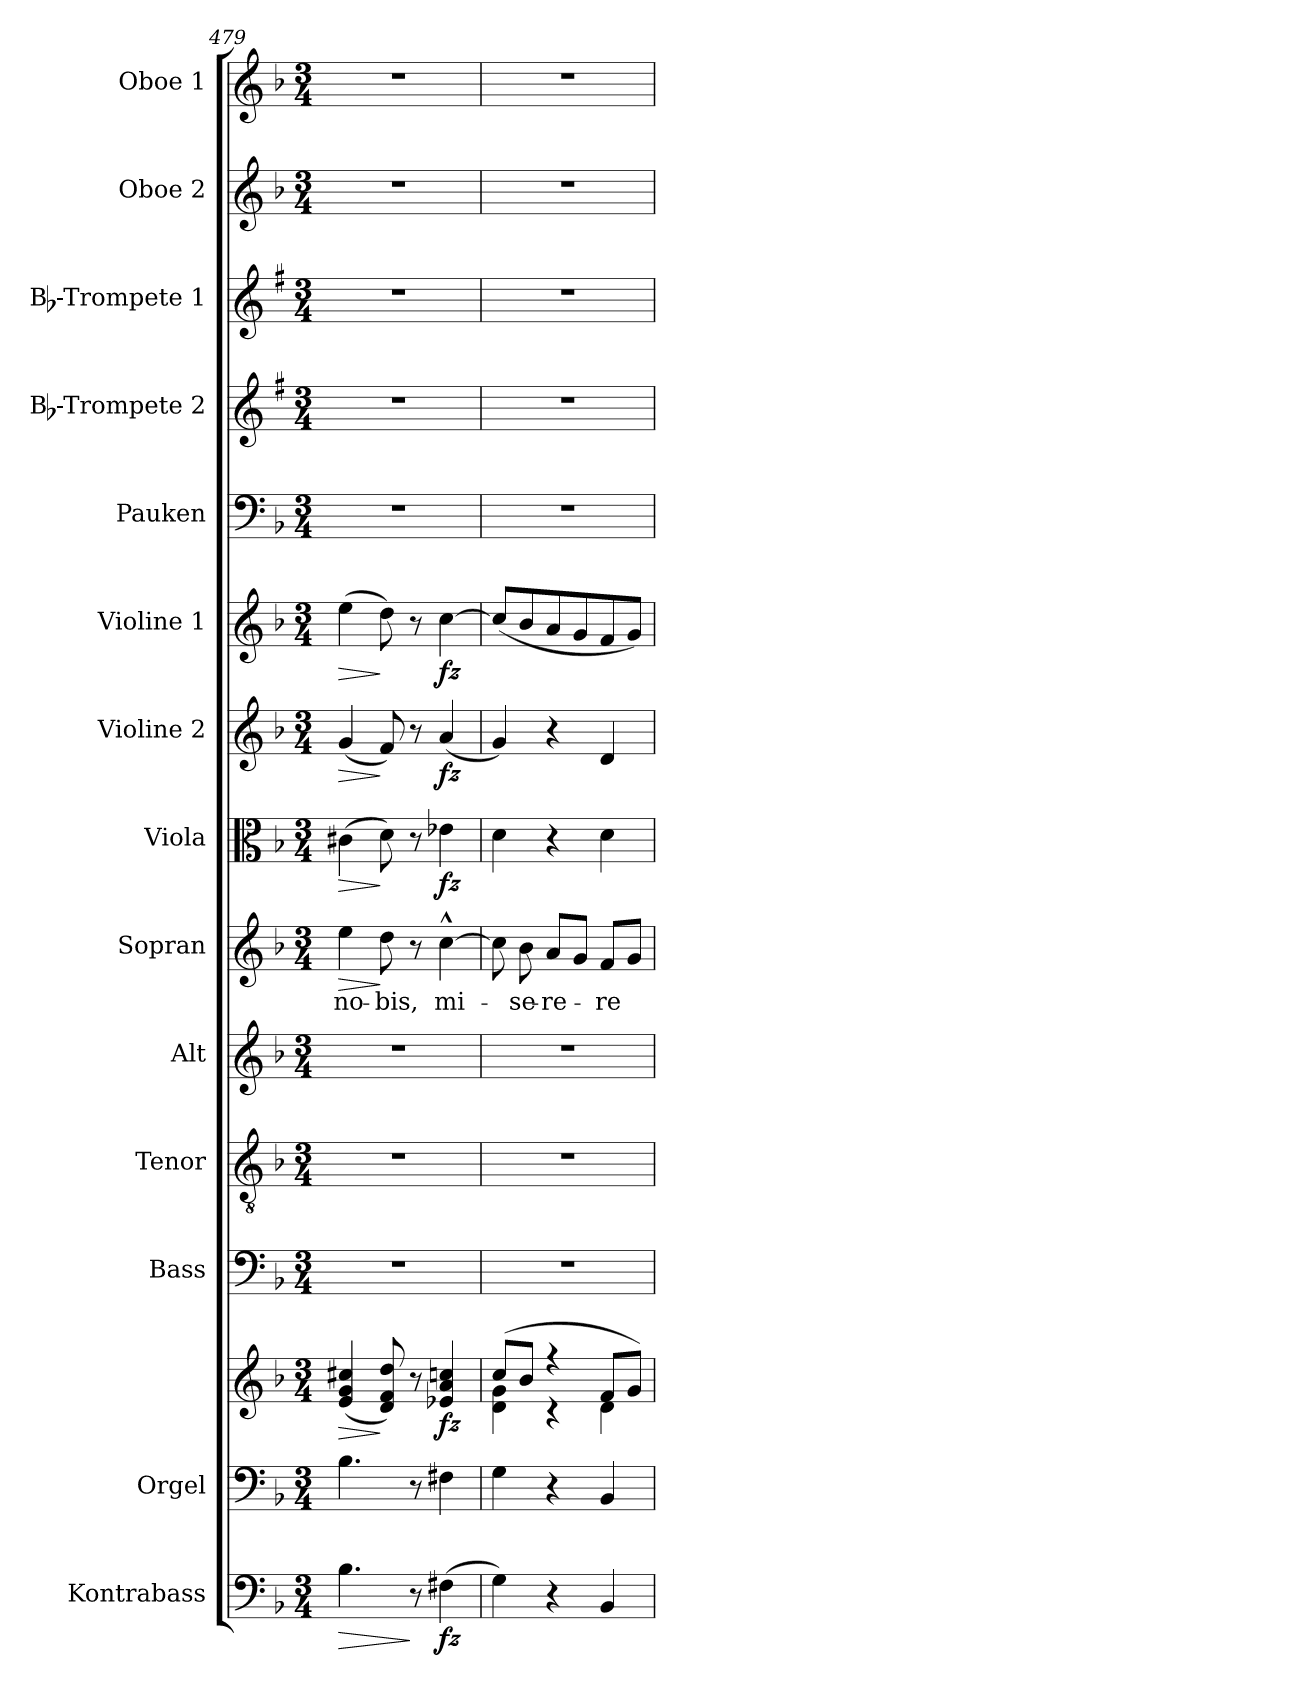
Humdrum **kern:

**kern	**dynam	**kern	**kern	**dynam	**kern	**kern	**kern	**kern	**text	**dynam	**kern	**dynam	**kern	**dynam	**kern	**dynam	**kern	**kern	**kern	**kern	**kern
*part14	*part14	*part13	*part13	*part13	*part12	*part11	*part10	*part9	*part9	*part9	*part8	*part8	*part7	*part7	*part6	*part6	*part5	*part4	*part3	*part2	*part1
*staff15	*staff15	*staff14	*staff13	*staff13/14	*staff12	*staff11	*staff10	*staff9	*staff9	*staff9	*staff8	*staff8	*staff7	*staff7	*staff6	*staff6	*staff5	*staff4	*staff3	*staff2	*staff1
*I"Kontrabass	*	*I"Orgel	*	*	*I"Bass	*I"Tenor	*I"Alt	*I"Sopran	*	*	*I"Viola	*	*I"Violine 2	*	*I"Violine 1	*	*I"Pauken	*I"Bb-Trompete 2	*I"Bb-Trompete 1	*I"Oboe 2	*I"Oboe 1
*I'Kb.	*	*I'Org.	*	*	*I'B.	*I'T.	*I'A.	*I'S.	*	*	*I'Vla.	*	*I'Vl. 2	*	*I'Vl. 1	*	*I'Pk.	*I'Bb Trp. 2	*I'Bb Trp. 1	*I'Ob. 2	*I'Ob. 1
*clefF4	*	*clefF4	*clefG2	*	*clefF4	*clefGv2	*clefG2	*clefG2	*	*	*clefC3	*	*clefG2	*	*clefG2	*	*clefF4	*clefG2	*clefG2	*clefG2	*clefG2
*ITrd7c12	*	*	*	*	*	*	*	*	*	*	*	*	*	*	*	*	*	*ITrd1c2	*ITrd1c2	*	*
*k[b-]	*	*k[b-]	*k[b-]	*	*k[b-]	*k[b-]	*k[b-]	*k[b-]	*	*	*k[b-]	*	*k[b-]	*	*k[b-]	*	*k[b-]	*k[b-]	*k[b-]	*k[b-]	*k[b-]
*F:	*	*F:	*F:	*	*F:	*F:	*F:	*F:	*	*	*F:	*	*F:	*	*F:	*	*F:	*F:	*F:	*F:	*F:
*M3/4	*	*M3/4	*M3/4	*	*M3/4	*M3/4	*M3/4	*M3/4	*	*	*M3/4	*	*M3/4	*	*M3/4	*	*M3/4	*M3/4	*M3/4	*M3/4	*M3/4
=479	=479	=479	=479	=479	=479	=479	=479	=479	=479	=479	=479	=479	=479	=479	=479	=479	=479	=479	=479	=479	=479
!	!LO:HP:b	!	!	!LO:HP:b	!	!	!	!	!LO:LY:b	!LO:HP:b	!	!LO:HP:b	!	!LO:HP:b	!	!LO:HP:b	!	!	!	!	!
4.BB-\	>	4.B-\	(<4e/ 4g/ 4cc#X/	>	2.r	2.r	2.r	4ee\	no-	>	(>4c#X\	>	(<4g/	>	(>4ee\	>	2.r	2.r	2.r	2.r	2.r
!	!	!	!	!	!	!	!	!	!LO:LY:b	!	!	!	!	!	!	!	!	!	!	!	!
.	.	.	8d/ 8f/ 8dd/)	]	.	.	.	8dd\	-bis,	]	8d\)	]	8f/)	]	8dd\)	]	.	.	.	.	.
8r	]	8r	8r	.	.	.	.	8r	.	.	8r	.	8r	.	8r	.	.	.	.	.	.
!	!LO:DY:b	!	!	!LO:DY:b	!	!	!	!	!LO:LY:b	!	!	!LO:DY:b	!	!LO:DY:b	!	!LO:DY:b	!	!	!	!	!
(>4FF#X\	fz	4F#X\	4e-X/ 4a/ 4ccn/	fz	.	.	.	[4cc^^>\	mi-	.	4e-X\	fz	(<4a/	fz	[4cc\	fz	.	.	.	.	.
=480	=480	=480	=480	=480	=480	=480	=480	=480	=480	=480	=480	=480	=480	=480	=480	=480	=480	=480	=480	=480	=480
*	*	*	*^	*	*	*	*	*	*	*	*	*	*	*	*	*	*	*	*	*	*
4GG\)	.	4G\	(>8cc/L	4d\ 4g\	.	2.r	2.r	2.r	8cc\]	.	.	4d\	.	4g/)	.	(<8cc/L]	.	2.r	2.r	2.r	2.r	2.r
!	!	!	!	!	!	!	!	!	!	!LO:LY:b	!	!	!	!	!	!	!	!	!	!	!	!
.	.	.	8b-/J	.	.	.	.	.	8b-\	-se-	.	.	.	.	.	8b-/	.	.	.	.	.	.
!	!	!	!	!	!	!	!	!	!	!LO:LY:b	!	!	!	!	!	!	!	!	!	!	!	!
4r	.	4r	4r	4r	.	.	.	.	8a/L	-re-	.	4r	.	4r	.	8a/	.	.	.	.	.	.
.	.	.	.	.	.	.	.	.	8g/J	.	.	.	.	.	.	8g/	.	.	.	.	.	.
!	!	!	!	!	!	!	!	!	!	!LO:LY:b	!	!	!	!	!	!	!	!	!	!	!	!
4BBB-/	.	4BB-/	8f/L	4d\	.	.	.	.	8f/L	-re	.	4d\	.	4d/	.	8f/	.	.	.	.	.	.
.	.	.	8g/J)	.	.	.	.	.	8g/J	.	.	.	.	.	.	8g/J)	.	.	.	.	.	.
*	*	*	*v	*v	*	*	*	*	*	*	*	*	*	*	*	*	*	*	*	*	*	*
=	=	=	=	=	=	=	=	=	=	=	=	=	=	=	=	=	=	=	=	=	=
*-	*-	*-	*-	*-	*-	*-	*-	*-	*-	*-	*-	*-	*-	*-	*-	*-	*-	*-	*-	*-	*-
